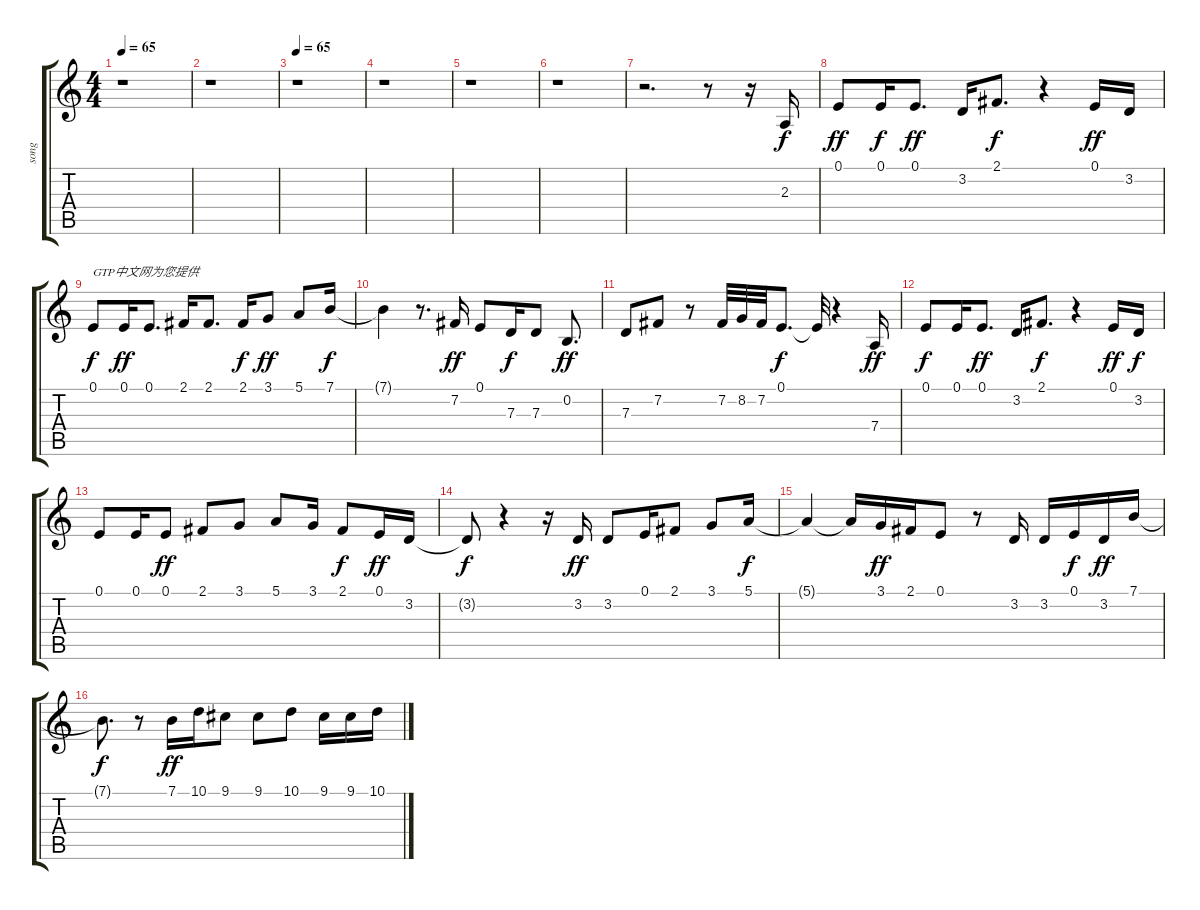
\track ("song" "song") {instrument electricpiano1}
\staff {score tabs}
\tuning (E4 B3 G3 D3 A2 E2) {hide}
\ts (4 4)
\tempo 65
\clef g2
\ks c
r.1{dy f instrument electricpiano1} |
r.1 |
\tempo 65
r.1 |
r.1 |
r.1 |
r.1 |
r.2{d} r.8 r.16 2.3.16 |
0.1.8{dy ff} 0.1.16{dy f} 0.1.8{d dy ff} 3.2.16 2.1.8{d dy f} r.4 0.1.16{dy ff} 3.2.16 |
0.1.8{txt "GTP中文网为您提供" dy f} 0.1.16{dy ff} 0.1.8{d} 2.1.16 2.1.8{d} 2.1.16{dy f} 3.1.8{dy ff} 5.1.8 7.1.16{dy f} |
7.1{t}.4 r.8{d} 7.2.16{dy ff} 0.1.8 7.3.16{dy f} 7.3.8 0.2.8{d dy ff} |
7.3.8 7.2.8 r.8 7.2.32 8.2.32 7.2.32 0.1.8{d dy f} 0.1{t}.32 r.4 7.4.16{dy ff} |
0.1.8{dy f} 0.1.16 0.1.8{d dy ff} 3.2.16 2.1.8{d dy f} r.4 0.1.16{dy ff} 3.2.16{dy f} |
0.1.8 0.1.16 0.1.8{dy ff} 2.1.8 3.1.8 5.1.8 3.1.16 2.1.8{dy f} 0.1.16{dy ff} 3.2.16 |
3.2{t}.8{dy f} r.4 r.16 3.2.16{dy ff} 3.2.8 0.1.16 2.1.8 3.1.8 5.1.16{dy f} |
5.1{t}.4 5.1{t}.16 3.1.16{dy ff} 2.1.16 0.1.8 r.8 3.2.16 3.2.16 0.1.16{dy f} 3.2.16{dy ff} 7.1.16 |
7.1{t}.8{d dy f} r.8 7.1.16{dy ff} 10.1.16 9.1.8 9.1.8 10.1.8 9.1.16 9.1.16 10.1.16
